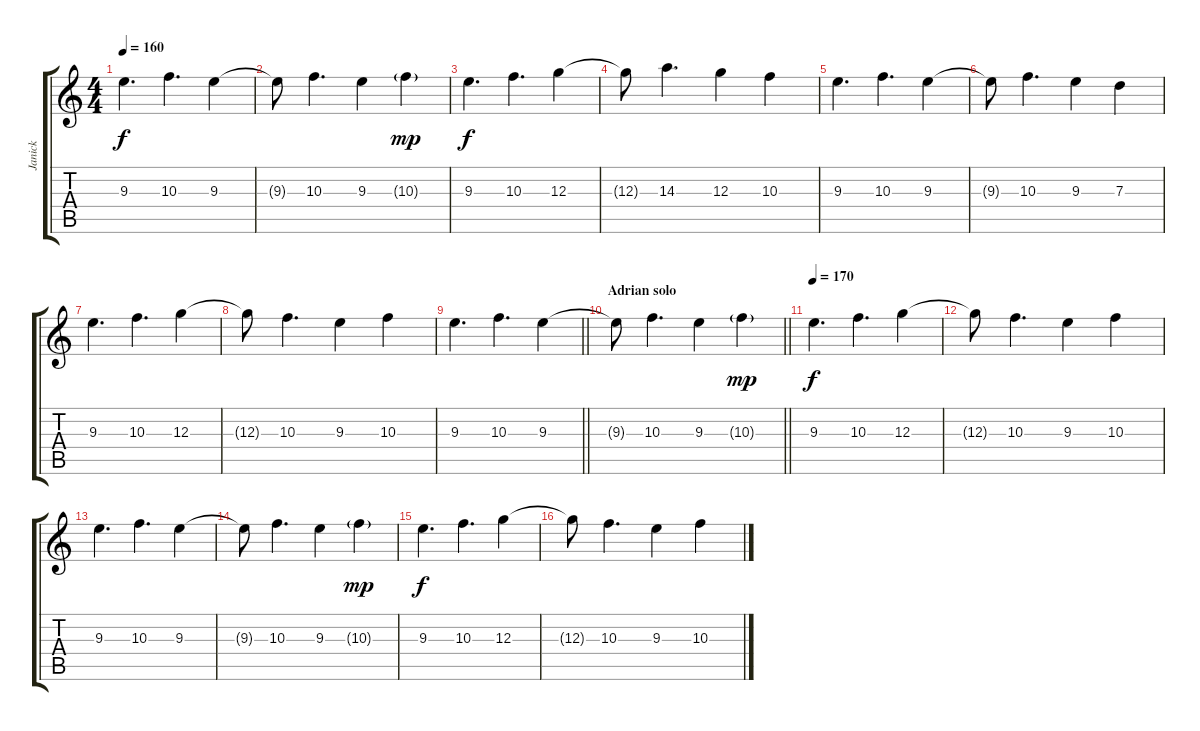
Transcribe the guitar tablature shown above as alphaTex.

\track ("Janick" "Janick") {instrument overdrivenguitar}
\staff {score tabs}
\tuning (E4 B3 G3 D3 A2 E2) {hide}
\ts (4 4)
\tempo 160
\clef g2
\ks c
9.3.4{d dy f} 10.3.4{d} 9.3.4 |
9.3{t}.8 10.3.4{d} 9.3.4 10.3{g}.4{dy mp} |
9.3.4{d dy f} 10.3.4{d} 12.3.4 |
12.3{t}.8 14.3.4{d} 12.3.4 10.3.4 |
9.3.4{d} 10.3.4{d} 9.3.4 |
9.3{t}.8 10.3.4{d} 9.3.4 7.3.4 |
9.3.4{d} 10.3.4{d} 12.3.4 |
12.3{t}.8 10.3.4{d} 9.3.4 10.3.4 |
\barLineRight lightlight
9.3.4{d} 10.3.4{d} 9.3.4 |
\section ("" "Adrian solo")
\barLineRight lightlight
9.3{t}.8 10.3.4{d} 9.3.4 10.3{g}.4{dy mp} |
\tempo 170
9.3.4{d dy f} 10.3.4{d} 12.3.4 |
12.3{t}.8 10.3.4{d} 9.3.4 10.3.4 |
9.3.4{d} 10.3.4{d} 9.3.4 |
9.3{t}.8 10.3.4{d} 9.3.4 10.3{g}.4{dy mp} |
9.3.4{d dy f} 10.3.4{d} 12.3.4 |
12.3{t}.8 10.3.4{d} 9.3.4 10.3.4
